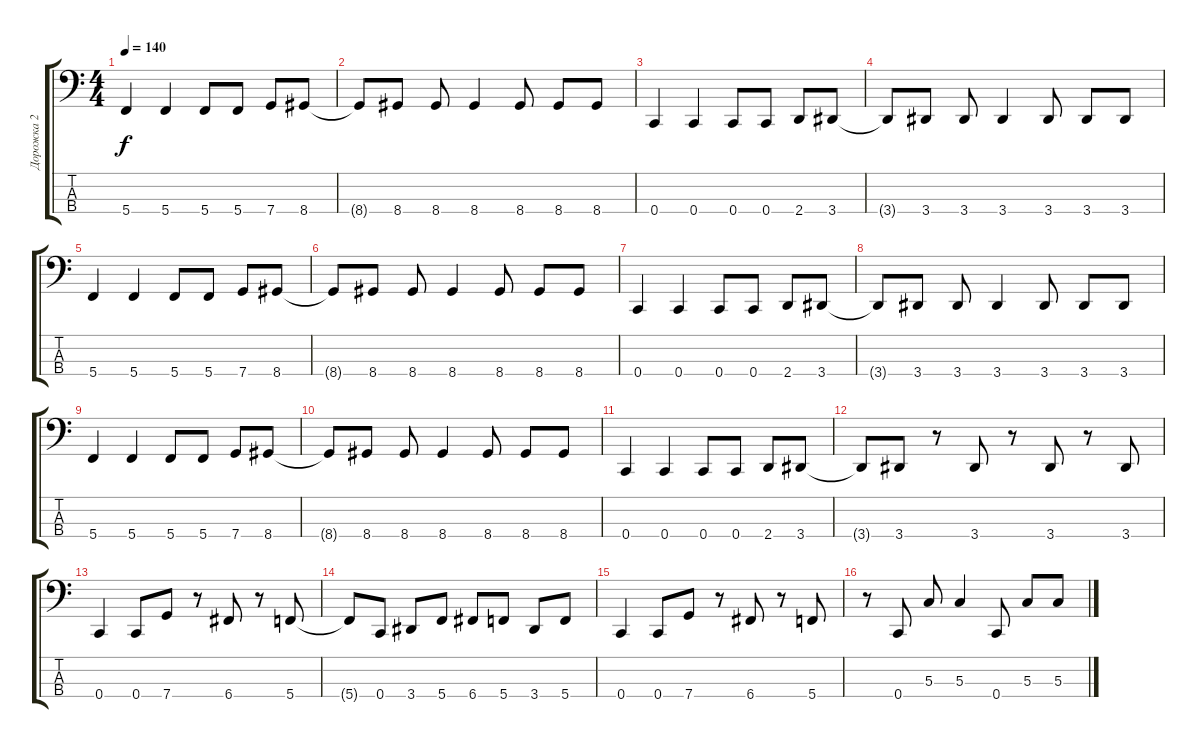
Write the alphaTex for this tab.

\track ("Дорожка 2" "Дорожка 2") {instrument electricbassfinger}
\staff {score tabs}
\tuning (F2 C2 G1 C1) {hide}
\ts (4 4)
\tempo 140
\clef f4
\ks c
5.4.4{dy f} 5.4.4 5.4.8 5.4.8 7.4.8 8.4.8 |
8.4{t}.8 8.4.8 8.4.8 8.4.4 8.4.8 8.4.8 8.4.8 |
0.4.4 0.4.4 0.4.8 0.4.8 2.4.8 3.4.8 |
3.4{t}.8 3.4.8 3.4.8 3.4.4 3.4.8 3.4.8 3.4.8 |
5.4.4 5.4.4 5.4.8 5.4.8 7.4.8 8.4.8 |
8.4{t}.8 8.4.8 8.4.8 8.4.4 8.4.8 8.4.8 8.4.8 |
0.4.4 0.4.4 0.4.8 0.4.8 2.4.8 3.4.8 |
3.4{t}.8 3.4.8 3.4.8 3.4.4 3.4.8 3.4.8 3.4.8 |
5.4.4 5.4.4 5.4.8 5.4.8 7.4.8 8.4.8 |
8.4{t}.8 8.4.8 8.4.8 8.4.4 8.4.8 8.4.8 8.4.8 |
0.4.4 0.4.4 0.4.8 0.4.8 2.4.8 3.4.8 |
3.4{t}.8 3.4.8 r.8 3.4.8 r.8 3.4.8 r.8 3.4.8 |
0.4.4 0.4.8 7.4.8 r.8 6.4.8 r.8 5.4.8 |
5.4{t}.8 0.4.8 3.4.8 5.4.8 6.4.8 5.4.8 3.4.8 5.4.8 |
0.4.4 0.4.8 7.4.8 r.8 6.4.8 r.8 5.4.8 |
r.8 0.4.8 5.3.8 5.3.4 0.4.8 5.3.8 5.3.8
